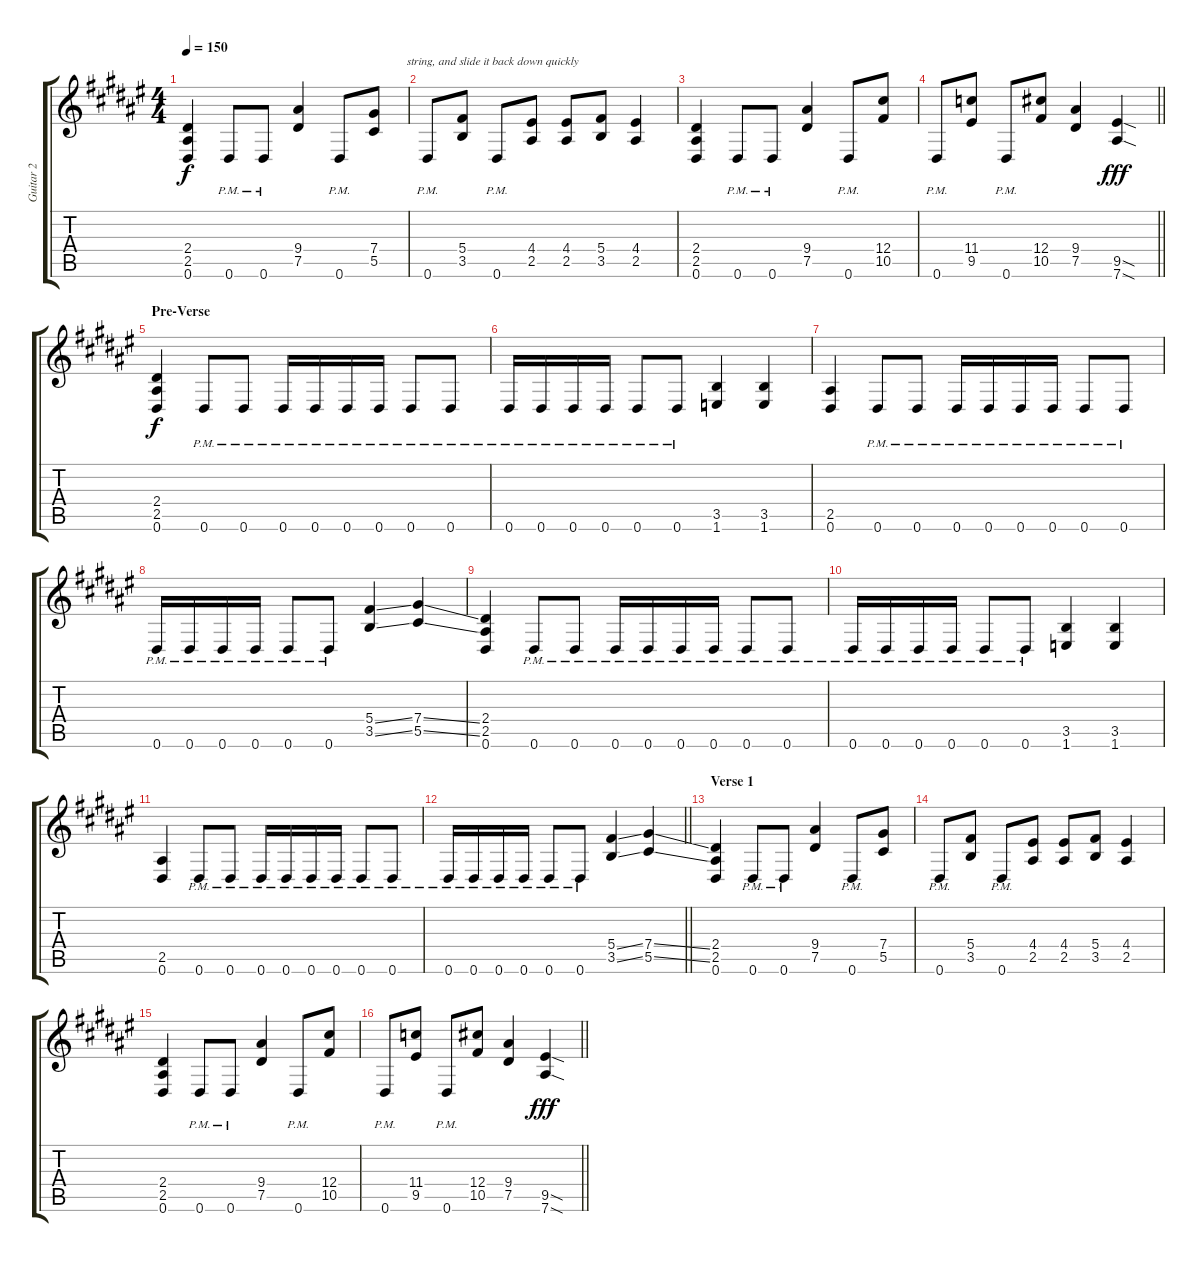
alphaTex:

\track ("Guitar 2" "Guitar 2") {instrument distortionguitar}
\staff {score tabs}
\tuning (Eb4 Bb3 Gb3 Db3 Ab2 Eb2) {hide}
\ts (4 4)
\tempo 150
\clef g2
\ks f#
(2.4 2.5 0.6).4{dy f} 0.6{pm}.8 0.6{pm}.8 (9.4 7.5).4 0.6{pm}.8 (7.4 5.5).8{txt "           string, and slide it back down quickly"} |
0.6{pm}.8 (5.4 3.5).8 0.6{pm}.8 (4.4 2.5).8 (4.4 2.5).8 (5.4 3.5).8 (4.4 2.5).4 |
(2.4 2.5 0.6).4 0.6{pm}.8 0.6{pm}.8 (9.4 7.5).4 0.6{pm}.8 (12.4 10.5).8 |
\barLineRight lightlight
0.6{pm}.8 (11.4 9.5).8 0.6{pm}.8 (12.4 10.5).8 (9.4 7.5).4 (9.5{sod} 7.6{sod}).4{dy fff} |
\section ("" "Pre-Verse")
(2.4 2.5 0.6).4{dy f} 0.6{pm}.8 0.6{pm}.8 0.6{pm}.16 0.6{pm}.16 0.6{pm}.16 0.6{pm}.16 0.6{pm}.8 0.6{pm}.8 |
0.6{pm}.16 0.6{pm}.16 0.6{pm}.16 0.6{pm}.16 0.6{pm}.8 0.6{pm}.8 (3.5 1.6).4 (3.5 1.6).4 |
(2.5 0.6).4 0.6{pm}.8 0.6{pm}.8 0.6{pm}.16 0.6{pm}.16 0.6{pm}.16 0.6{pm}.16 0.6{pm}.8 0.6{pm}.8 |
0.6{pm}.16 0.6{pm}.16 0.6{pm}.16 0.6{pm}.16 0.6{pm}.8 0.6{pm}.8 (5.4{ss} 3.5{ss}).4 (7.4{ss} 5.5{ss}).4 |
(2.4 2.5 0.6).4 0.6{pm}.8 0.6{pm}.8 0.6{pm}.16 0.6{pm}.16 0.6{pm}.16 0.6{pm}.16 0.6{pm}.8 0.6{pm}.8 |
0.6{pm}.16 0.6{pm}.16 0.6{pm}.16 0.6{pm}.16 0.6{pm}.8 0.6{pm}.8 (3.5 1.6).4 (3.5 1.6).4 |
(2.5 0.6).4 0.6{pm}.8 0.6{pm}.8 0.6{pm}.16 0.6{pm}.16 0.6{pm}.16 0.6{pm}.16 0.6{pm}.8 0.6{pm}.8 |
\barLineRight lightlight
0.6{pm}.16 0.6{pm}.16 0.6{pm}.16 0.6{pm}.16 0.6{pm}.8 0.6{pm}.8 (5.4{ss} 3.5{ss}).4 (7.4{ss} 5.5{ss}).4 |
\section ("" "Verse 1")
(2.4 2.5 0.6).4 0.6{pm}.8 0.6{pm}.8 (9.4 7.5).4 0.6{pm}.8 (7.4 5.5).8 |
0.6{pm}.8 (5.4 3.5).8 0.6{pm}.8 (4.4 2.5).8 (4.4 2.5).8 (5.4 3.5).8 (4.4 2.5).4 |
(2.4 2.5 0.6).4 0.6{pm}.8 0.6{pm}.8 (9.4 7.5).4 0.6{pm}.8 (12.4 10.5).8 |
\barLineRight lightlight
0.6{pm}.8 (11.4 9.5).8 0.6{pm}.8 (12.4 10.5).8 (9.4 7.5).4 (9.5{sod} 7.6{sod}).4{dy fff}
